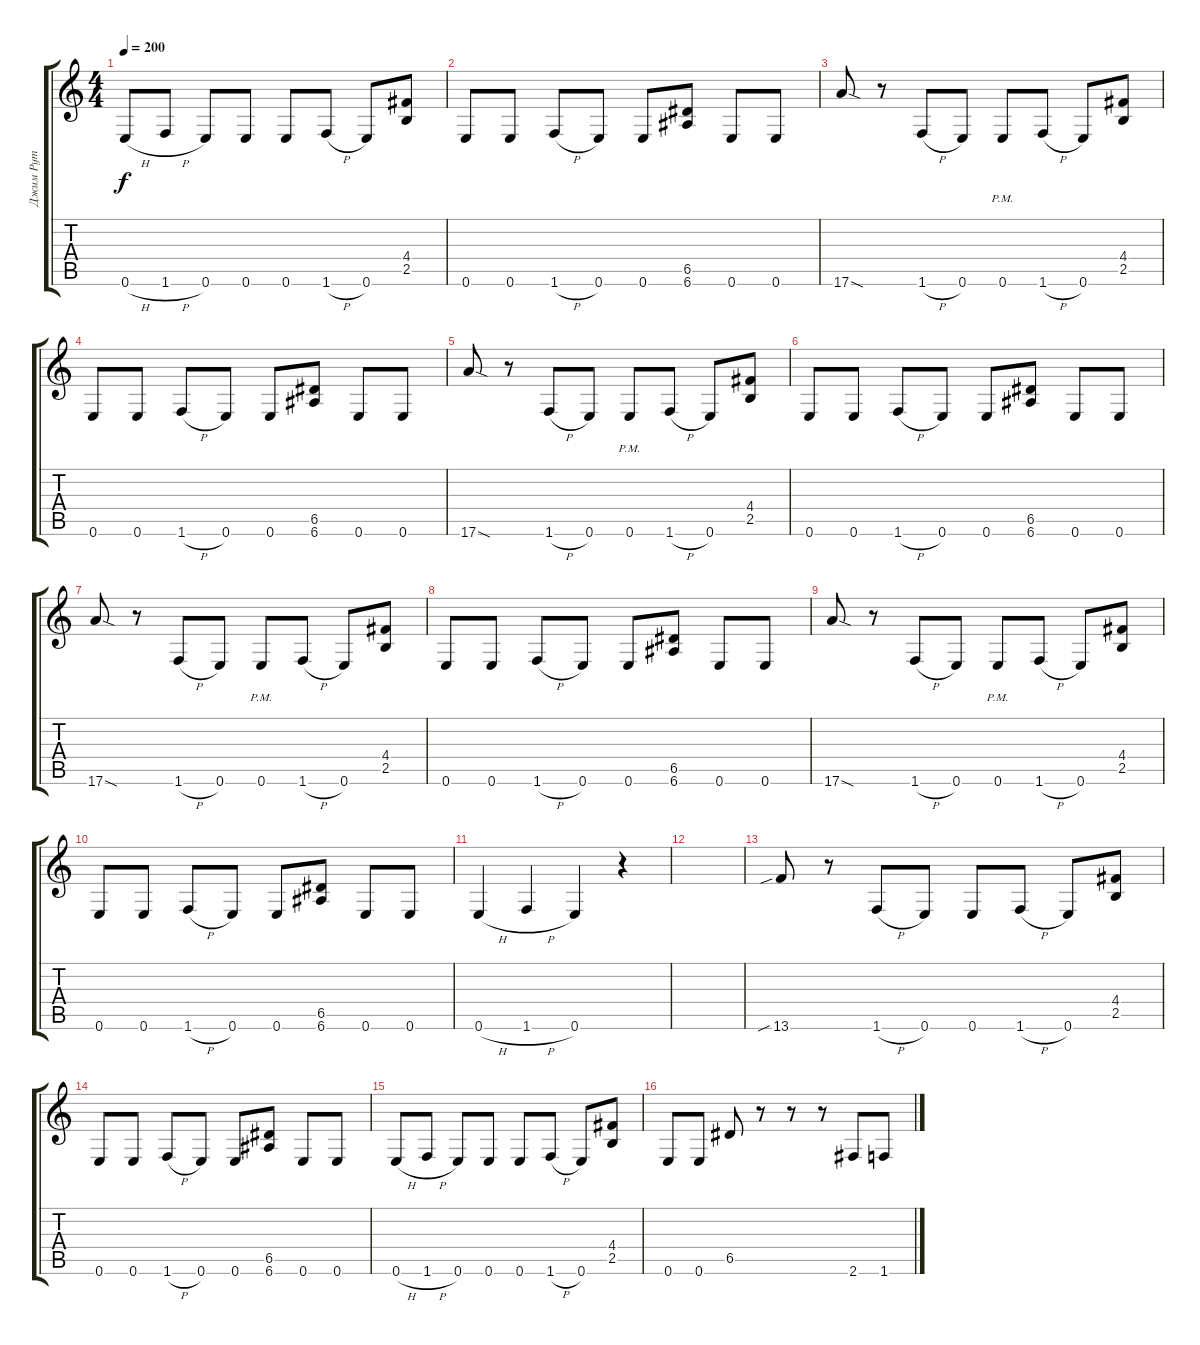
\track ("Джим Рут" "Джим Рут") {instrument distortionguitar}
\staff {score tabs}
\tuning (E4 B3 G3 D3 A2 E2) {hide}
\ts (4 4)
\tempo 200
\clef g2
\ks c
0.6{h}.8{dy f} 1.6{h}.8 0.6.8 0.6.8 0.6.8 1.6{h}.8 0.6.8 (4.4 2.5).8 |
0.6.8 0.6.8 1.6{h}.8 0.6.8 0.6.8 (6.5 6.6).8 0.6.8 0.6.8 |
17.6{sod}.8 r.8 1.6{h}.8 0.6.8 0.6{pm}.8 1.6{h}.8 0.6.8 (4.4 2.5).8 |
0.6.8 0.6.8 1.6{h}.8 0.6.8 0.6.8 (6.5 6.6).8 0.6.8 0.6.8 |
17.6{sod}.8 r.8 1.6{h}.8 0.6.8 0.6{pm}.8 1.6{h}.8 0.6.8 (4.4 2.5).8 |
0.6.8 0.6.8 1.6{h}.8 0.6.8 0.6.8 (6.5 6.6).8 0.6.8 0.6.8 |
17.6{sod}.8 r.8 1.6{h}.8 0.6.8 0.6{pm}.8 1.6{h}.8 0.6.8 (4.4 2.5).8 |
0.6.8 0.6.8 1.6{h}.8 0.6.8 0.6.8 (6.5 6.6).8 0.6.8 0.6.8 |
17.6{sod}.8 r.8 1.6{h}.8 0.6.8 0.6{pm}.8 1.6{h}.8 0.6.8 (4.4 2.5).8 |
0.6.8 0.6.8 1.6{h}.8 0.6.8 0.6.8 (6.5 6.6).8 0.6.8 0.6.8 |
0.6{h}.4 1.6{h}.4 0.6.4 r.4 |
|
13.6{sib}.8 r.8 1.6{h}.8 0.6.8 0.6.8 1.6{h}.8 0.6.8 (4.4 2.5).8 |
0.6.8 0.6.8 1.6{h}.8 0.6.8 0.6.8 (6.5 6.6).8 0.6.8 0.6.8 |
0.6{h}.8 1.6{h}.8 0.6.8 0.6.8 0.6.8 1.6{h}.8 0.6.8 (4.4 2.5).8 |
0.6.8 0.6.8 6.5.8 r.8 r.8 r.8 2.6.8 1.6.8
